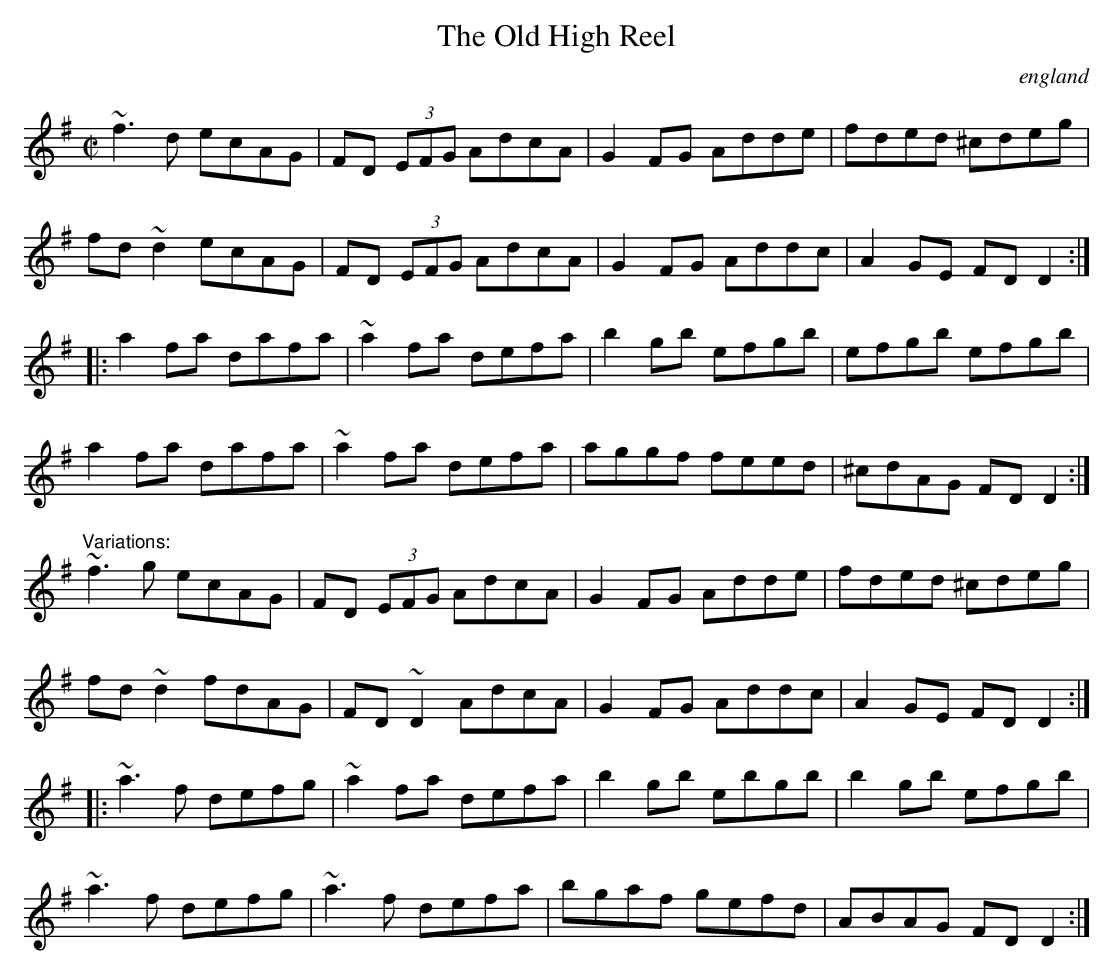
X:1
T:Old High Reel, The
O:england
M:C|
K:Dmix
~f3d ecAG|FD (3EFG AdcA|G2FG Adde|fded ^cdeg|
fd~d2 ecAG|FD (3EFG AdcA|G2FG Addc|A2GE FDD2:|
|:a2fa dafa|~a2fa defa|b2gb efgb|efgb efgb|
a2fa dafa|~a2fa defa|aggf feed|^cdAG FDD2:|
"Variations:"
~f3g ecAG|FD (3EFG AdcA|G2FG Adde|fded ^cdeg|
fd~d2 fdAG|FD~D2 AdcA|G2FG Addc|A2GE FDD2:|
|:~a3f defg|~a2fa defa|b2gb ebgb|b2gb efgb|
~a3f defg|~a3f defa|bgaf gefd|ABAG FDD2:|
